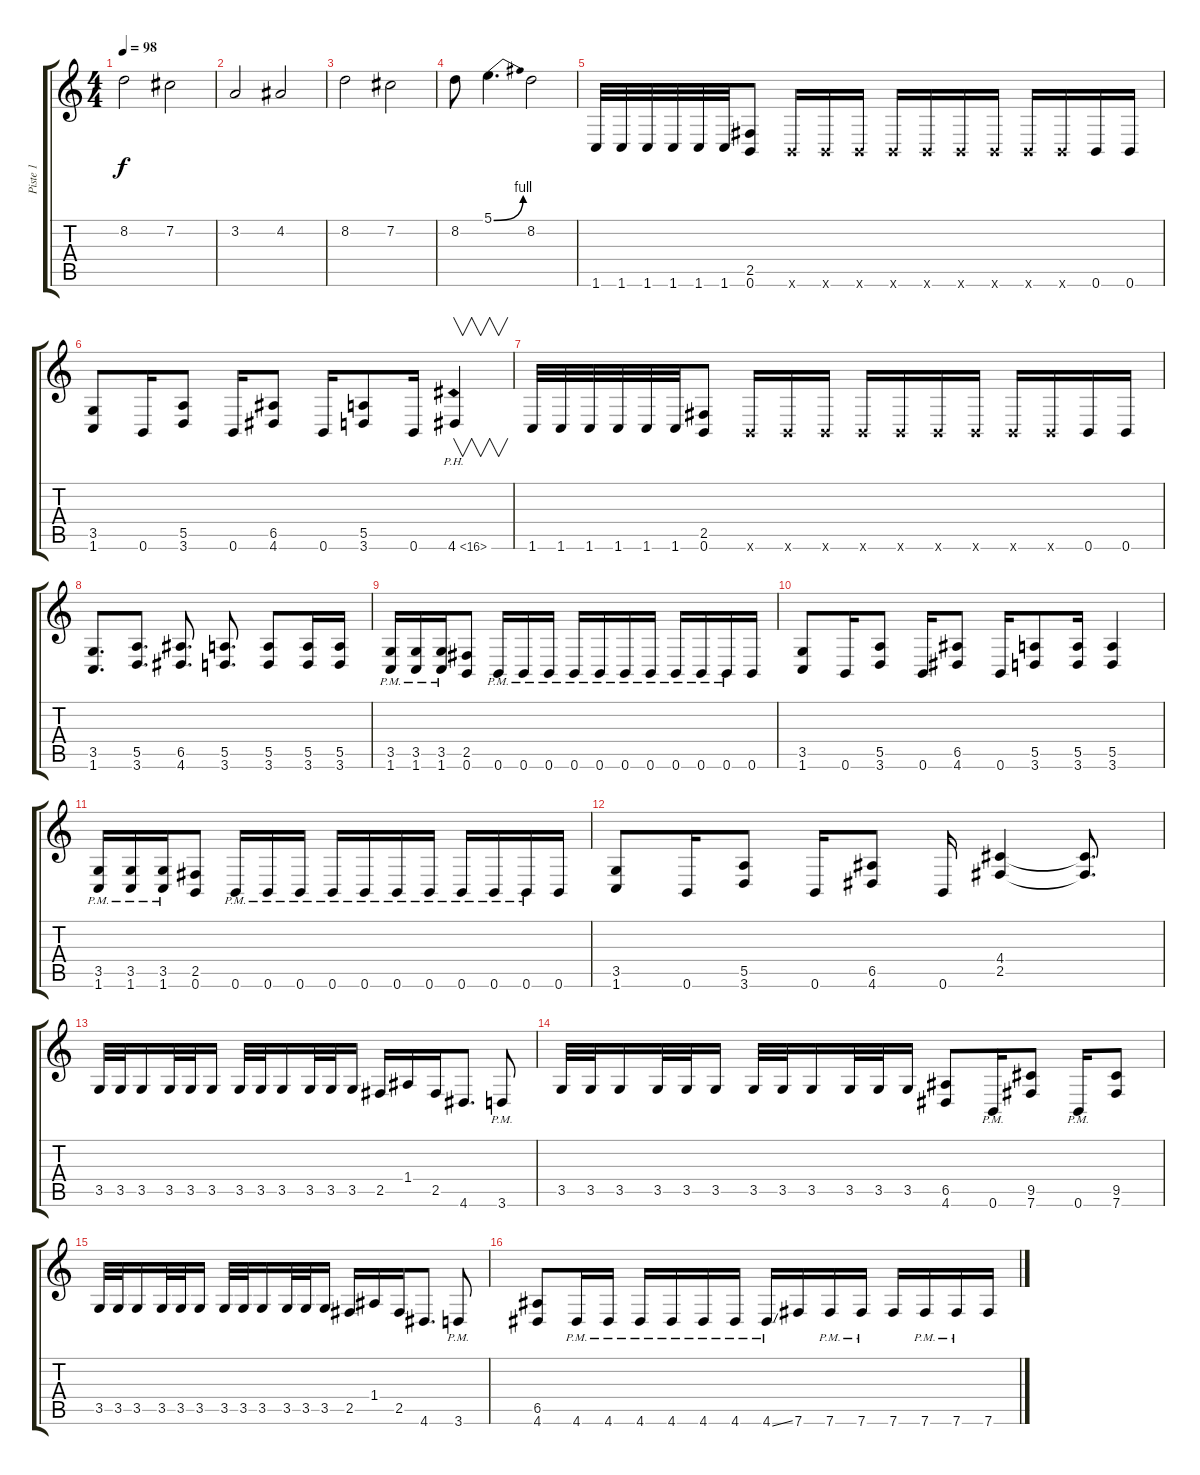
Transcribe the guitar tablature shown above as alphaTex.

\track ("Piste 1" "Piste 1") {instrument distortionguitar}
\staff {score tabs}
\tuning (B3 Gb3 D3 A2 E2 B1) {hide}
\ts (4 4)
\tempo 98
\clef g2
\ks c
8.2.2{dy f} 7.2.2 |
3.2.2 4.2.2 |
8.2.2 7.2.2 |
8.2.8 5.1{be (bend 0 0 60 4)}.4{d} 8.2.2 |
1.6.32 1.6.32 1.6.32 1.6.32 1.6.32 1.6.32 (2.5 0.6).8 0.6{x}.16 0.6{x}.16 0.6{x}.16 0.6{x}.16 0.6{x}.16 0.6{x}.16 0.6{x}.16 0.6{x}.16 0.6{x}.16 0.6.16 0.6.16 |
(3.5 1.6).8 0.6.16 (5.5 3.6).8 0.6.16 (6.5 4.6).8 0.6.16 (5.5 3.6).8 0.6.16 4.6{ph 12}.4{v} |
1.6.32 1.6.32 1.6.32 1.6.32 1.6.32 1.6.32 (2.5 0.6).8 0.6{x}.16 0.6{x}.16 0.6{x}.16 0.6{x}.16 0.6{x}.16 0.6{x}.16 0.6{x}.16 0.6{x}.16 0.6{x}.16 0.6.16 0.6.16 |
(3.5 1.6).8{d} (5.5 3.6).8{d} (6.5 4.6).8{d} (5.5 3.6).8{d} (5.5 3.6).8 (5.5 3.6).16 (5.5 3.6).16 |
(3.5{pm} 1.6{pm}).16 (3.5{pm} 1.6{pm}).16 (3.5{pm} 1.6{pm}).16 (2.5 0.6).8 0.6{pm}.16 0.6{pm}.16 0.6{pm}.16 0.6{pm}.16 0.6{pm}.16 0.6{pm}.16 0.6{pm}.16 0.6{pm}.16 0.6{pm}.16 0.6{pm}.16 0.6.16 |
(3.5 1.6).8 0.6.16 (5.5 3.6).8 0.6.16 (6.5 4.6).8 0.6.16 (5.5 3.6).8 (5.5 3.6).16 (5.5 3.6).4 |
(3.5{pm} 1.6{pm}).16 (3.5{pm} 1.6{pm}).16 (3.5{pm} 1.6{pm}).16 (2.5 0.6).8 0.6{pm}.16 0.6{pm}.16 0.6{pm}.16 0.6{pm}.16 0.6{pm}.16 0.6{pm}.16 0.6{pm}.16 0.6{pm}.16 0.6{pm}.16 0.6{pm}.16 0.6.16 |
(3.5 1.6).8 0.6.16 (5.5 3.6).8 0.6.16 (6.5 4.6).8 0.6.16 (4.4 2.5).4 (4.4{t} 2.5{t}).8{d} |
3.5.32 3.5.32 3.5.16 3.5.32 3.5.32 3.5.16 3.5.32 3.5.32 3.5.16 3.5.32 3.5.32 3.5.16 2.5.16 1.4.16 2.5.16 4.6.8{d} 3.6{pm}.8 |
3.5.32 3.5.32 3.5.16 3.5.32 3.5.32 3.5.16 3.5.32 3.5.32 3.5.16 3.5.32 3.5.32 3.5.16 (6.5 4.6).8 0.6{pm}.16 (9.5 7.6).8 0.6{pm}.16 (9.5 7.6).8 |
3.5.32 3.5.32 3.5.16 3.5.32 3.5.32 3.5.16 3.5.32 3.5.32 3.5.16 3.5.32 3.5.32 3.5.16 2.5.16 1.4.16 2.5.16 4.6.8{d} 3.6{pm}.8 |
(6.5 4.6).8 4.6{pm}.16 4.6{pm}.16 4.6{pm}.16 4.6{pm}.16 4.6{pm}.16 4.6{pm}.16 4.6{ss pm}.16 7.6.16 7.6{pm}.16 7.6{pm}.16 7.6.16 7.6{pm}.16 7.6{pm}.16 7.6.16
